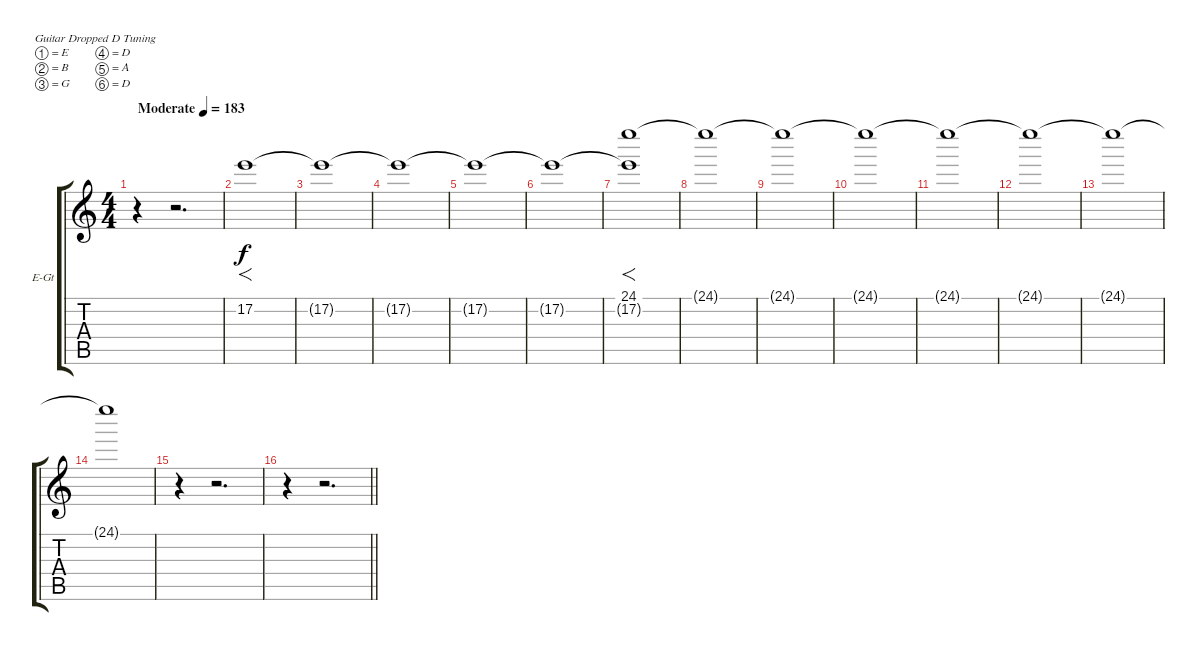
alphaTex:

\bracketExtendMode groupsimilarinstruments
\firstSystemTrackNameOrientation horizontal
\otherSystemsTrackNameOrientation horizontal
\track ("Extra Guitar 2" "E-Gt") {instrument overdrivenguitar}
\staff {score tabs}
\tuning (E4 B3 G3 D3 A2 D2)
\ts (4 4)
\beaming (8 2 2 2 2)
\tempo (183 "Moderate")
\clef g2
\ks c
r.4{dy f instrument overdrivenguitar} r.2{d} |
17.2.1{f} |
17.2{t}.1 |
17.2{t}.1 |
17.2{t}.1 |
17.2{t}.1 |
(24.1 17.2{t}).1{f} |
24.1{t}.1 |
24.1{t}.1 |
24.1{t}.1 |
24.1{t}.1 |
24.1{t}.1 |
24.1{t}.1 |
24.1{t}.1 |
r.4 r.2{d} |
\barLineRight lightlight
r.4 r.2{d}
